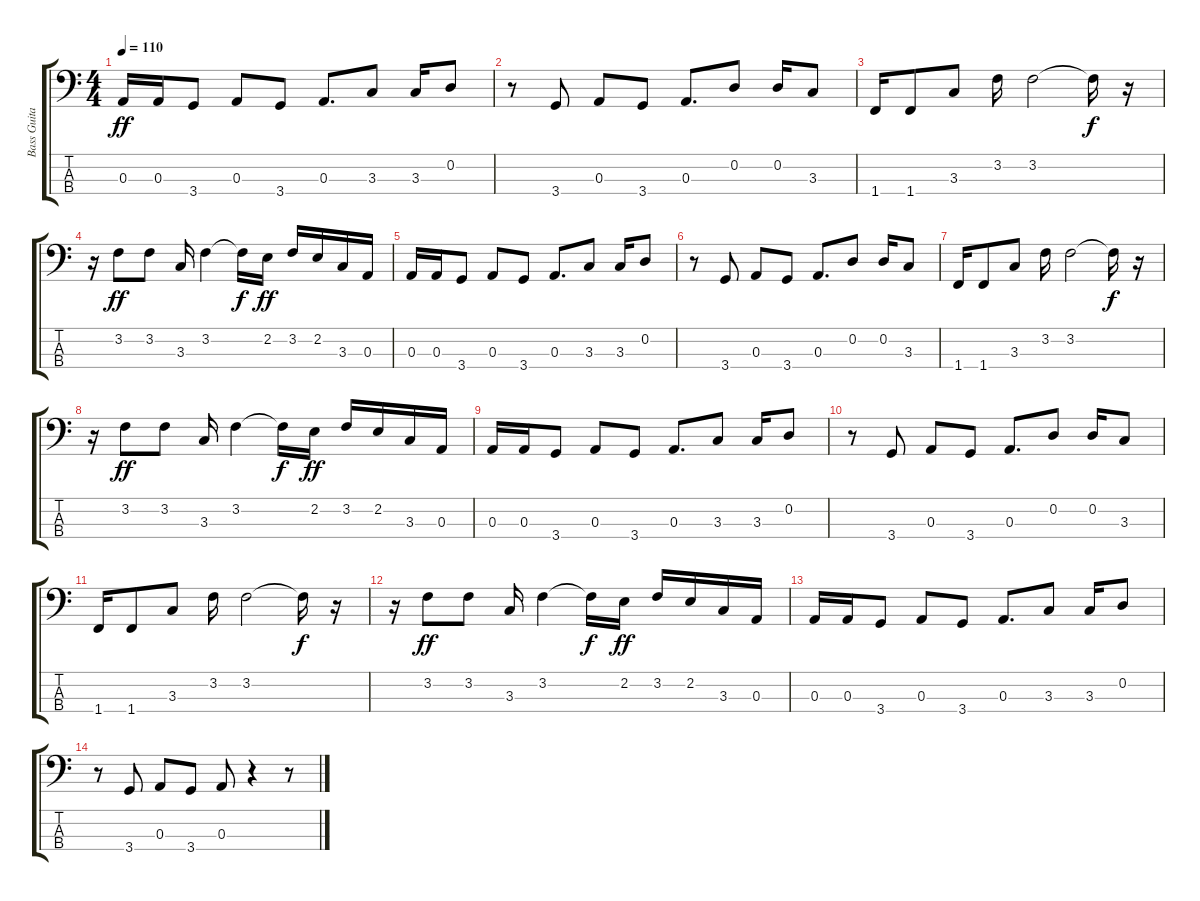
\track ("Bass Guitar" "Bass Guita") {instrument fretlessbass}
\staff {score tabs}
\tuning (G2 D2 A1 E1) {hide}
\ts (4 4)
\tempo 110
\clef f4
\ks c
0.3.16{dy ff} 0.3.16 3.4.8 0.3.8 3.4.8 0.3.8{d} 3.3.8 3.3.16 0.2.8 |
r.8 3.4.8 0.3.8 3.4.8 0.3.8{d} 0.2.8 0.2.16 3.3.8 |
1.4.16 1.4.8 3.3.8 3.2.16 3.2.2 3.2{t}.16{dy f} r.16 |
r.16 3.2.8{dy ff} 3.2.8 3.3.16 3.2.4 3.2{t}.16{dy f} 2.2.16{dy ff} 3.2.16 2.2.16 3.3.16 0.3.16 |
0.3.16 0.3.16 3.4.8 0.3.8 3.4.8 0.3.8{d} 3.3.8 3.3.16 0.2.8 |
r.8 3.4.8 0.3.8 3.4.8 0.3.8{d} 0.2.8 0.2.16 3.3.8 |
1.4.16 1.4.8 3.3.8 3.2.16 3.2.2 3.2{t}.16{dy f} r.16 |
r.16 3.2.8{dy ff} 3.2.8 3.3.16 3.2.4 3.2{t}.16{dy f} 2.2.16{dy ff} 3.2.16 2.2.16 3.3.16 0.3.16 |
0.3.16 0.3.16 3.4.8 0.3.8 3.4.8 0.3.8{d} 3.3.8 3.3.16 0.2.8 |
r.8 3.4.8 0.3.8 3.4.8 0.3.8{d} 0.2.8 0.2.16 3.3.8 |
1.4.16 1.4.8 3.3.8 3.2.16 3.2.2 3.2{t}.16{dy f} r.16 |
r.16 3.2.8{dy ff} 3.2.8 3.3.16 3.2.4 3.2{t}.16{dy f} 2.2.16{dy ff} 3.2.16 2.2.16 3.3.16 0.3.16 |
0.3.16 0.3.16 3.4.8 0.3.8 3.4.8 0.3.8{d} 3.3.8 3.3.16 0.2.8 |
r.8 3.4.8 0.3.8 3.4.8 0.3.8 r.4 r.8
